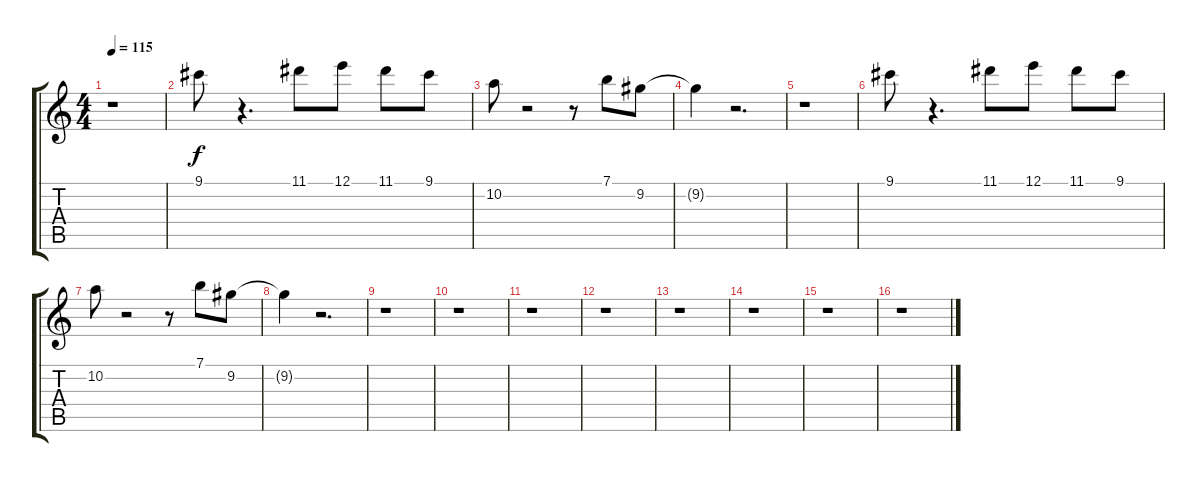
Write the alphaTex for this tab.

\track "" {instrument banjo}
\staff {score tabs}
\tuning (E4 B3 G3 D3 A2 E2) {hide}
\displaytranspose 12
\ts (4 4)
\tempo 115
\clef g2
\ks c
r.1{dy f} |
9.1.8 r.4{d} 11.1.8 12.1.8 11.1.8 9.1.8 |
10.2.8 r.2 r.8 7.1.8 9.2.8 |
9.2{t}.4 r.2{d} |
r.1 |
9.1.8 r.4{d} 11.1.8 12.1.8 11.1.8 9.1.8 |
10.2.8 r.2 r.8 7.1.8 9.2.8 |
9.2{t}.4 r.2{d} |
r.1 |
r.1 |
r.1 |
r.1 |
r.1 |
r.1 |
r.1 |
r.1
